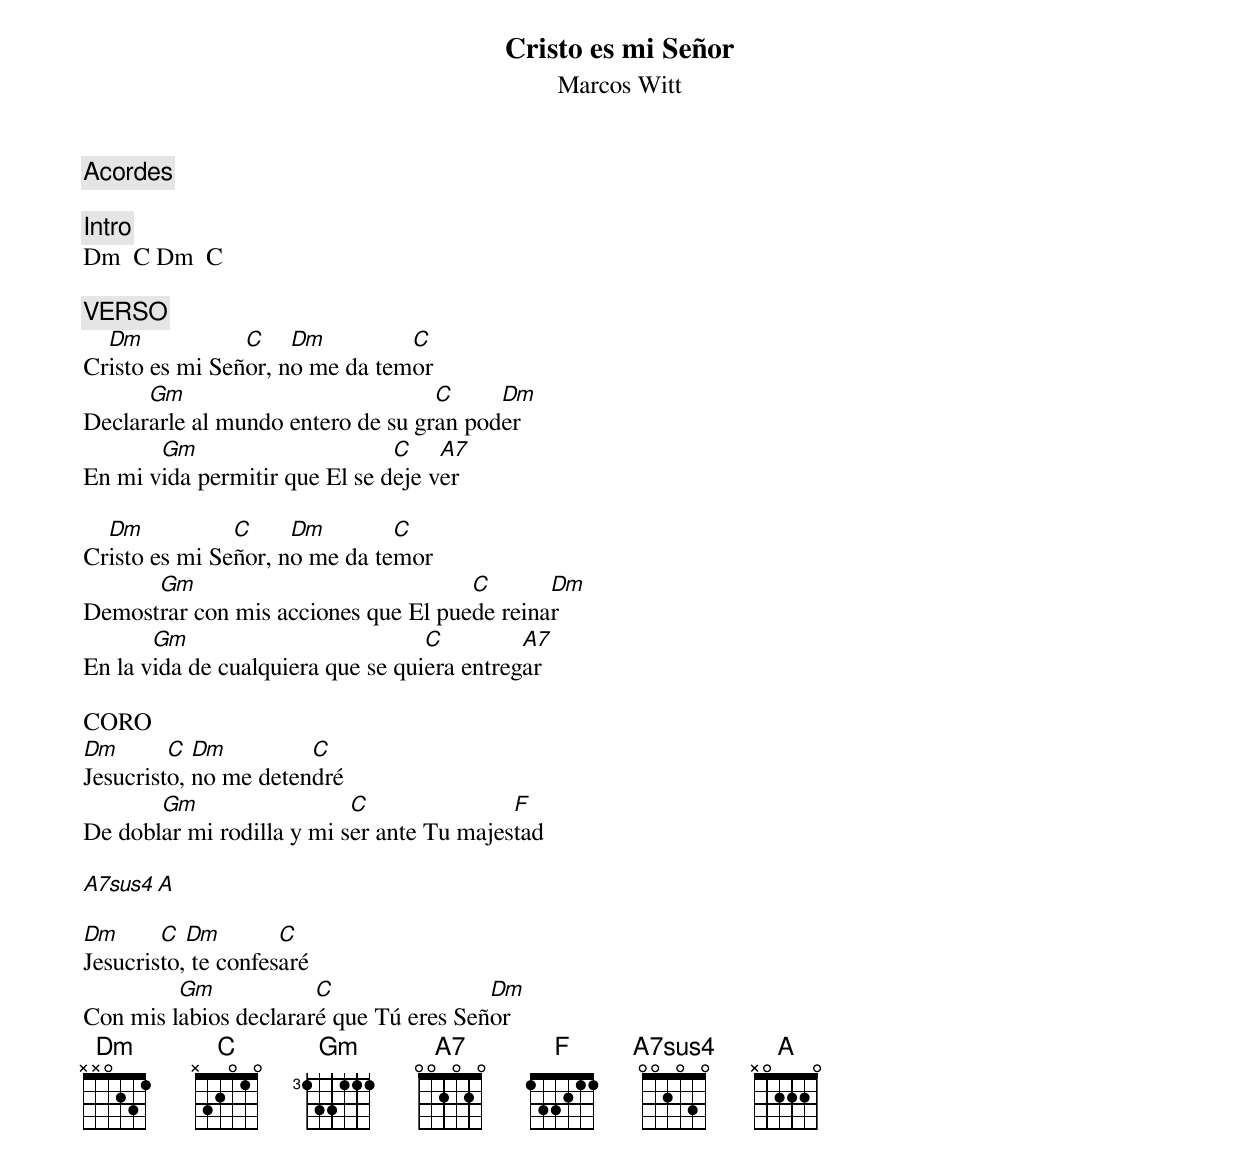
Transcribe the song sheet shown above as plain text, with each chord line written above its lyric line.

Cristo es mi Señor
Marcos Witt

Acordes
A7sus4 = 002030
A7     = 002020

Intro
Dm  C Dm  C

VERSO
  Dm            C    Dm         C
Cristo es mi Señor, no me da temor
      Gm                           C     Dm
Declararle al mundo entero de su gran poder
       Gm                      C    A7
En mi vida permitir que El se deje ver

  Dm           C     Dm        C
Cristo es mi Señor, no me da temor
      Gm                             C       Dm
Demostrar con mis acciones que El puede reinar
       Gm                          C         A7
En la vida de cualquiera que se quiera entregar

CORO
Dm       C  Dm         C
Jesucristo, no me detendré
       Gm                  C               F
De doblar mi rodilla y mi ser ante Tu majestad

A7sus4  A

Dm      C  Dm        C
Jesucristo, te confesaré
         Gm            C                Dm
Con mis labios declararé que Tú eres Señor
